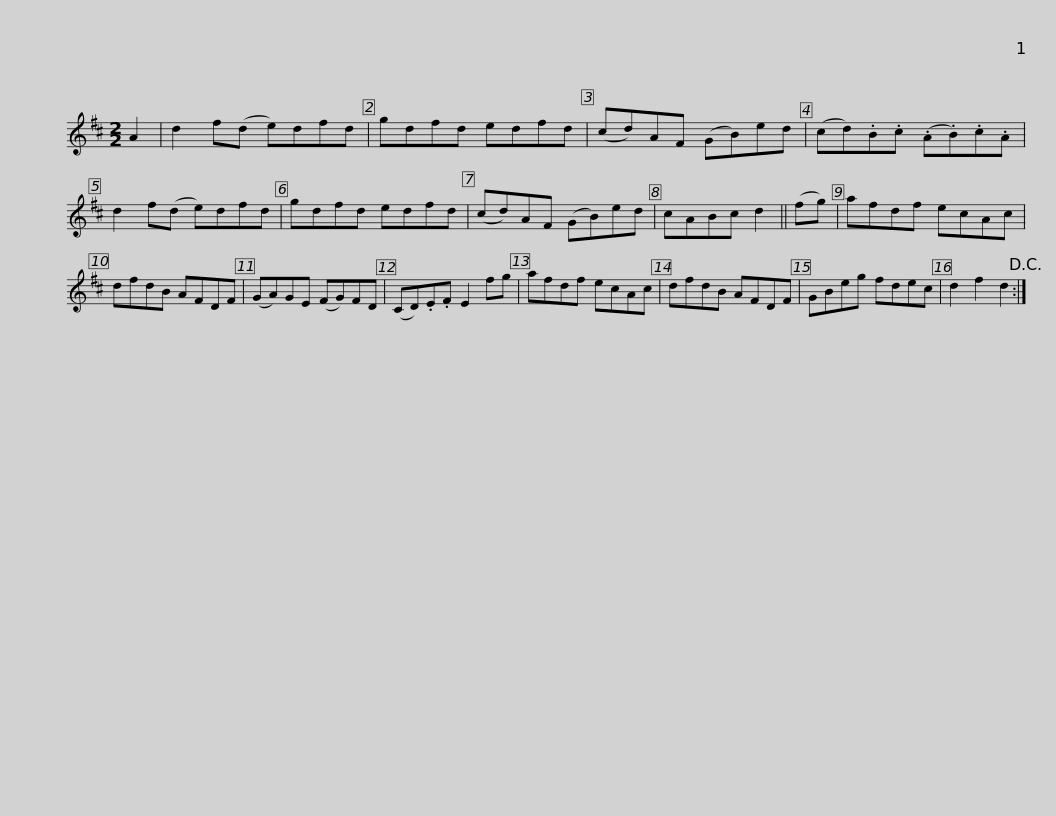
X:1
L:1/8
M:2/2
I:linebreak $
K:D
V:1 treble
V:1
 A2 | d2 f(d e)dfd | gdfd edfd | (cd)AF (GB)ed | (cd).B.c (.A.B).c.A | %5
 d2 f(d e)dfd |$ gdfd edfd | (cd)AF (GB)ed | cABc d2 || (fg) | %10
 afdf ecAc | dfdB AFDF |$ (GA)GE (FG)FD | (CD).E.F E2 fg | afdf ecAc | %15
 dfdB AFDF | GBeg fdec | d2 f2 d2!D.C.! :| %18
